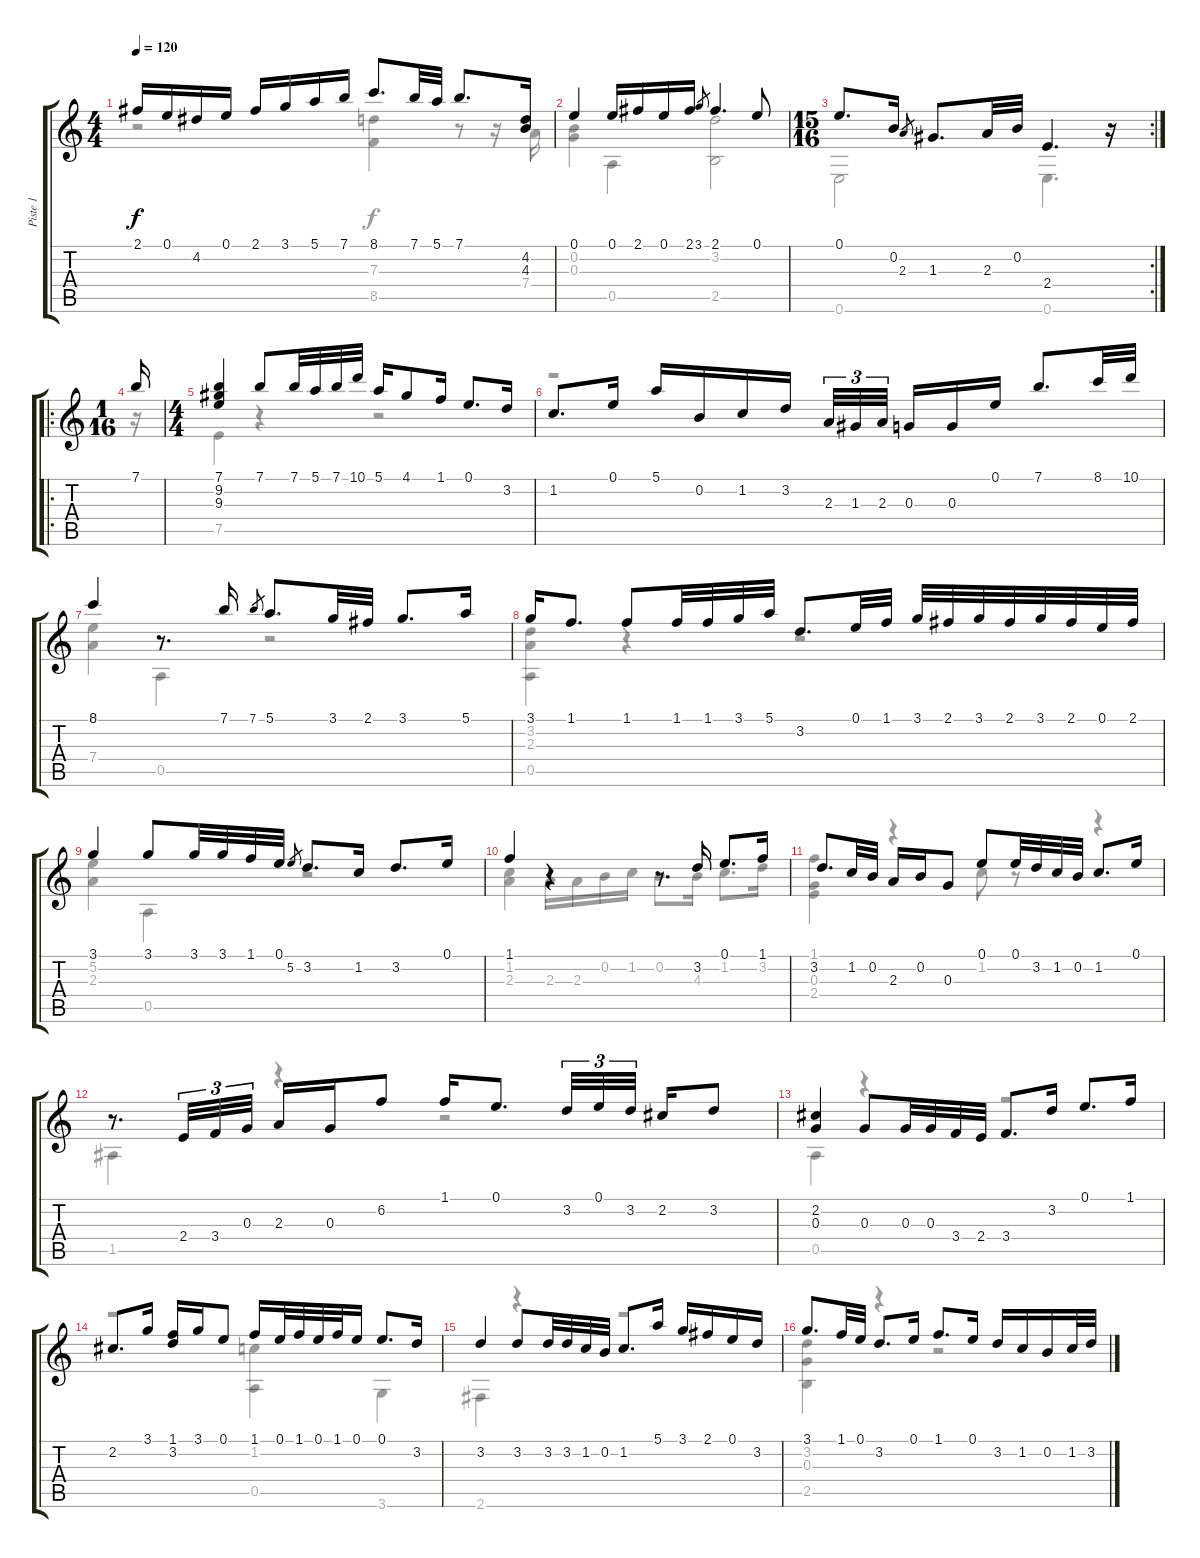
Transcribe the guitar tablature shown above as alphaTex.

\track ("Piste 1" "Piste 1") {instrument acousticguitarsteel}
\staff {score tabs}
\tuning (E4 B3 G3 D3 A2 E2) {hide}
\voice
\ts (4 4)
\tempo 120
\clef g2
\ks c
2.1.16{dy f} 0.1.16 4.2.16 0.1.16 2.1.16 3.1.16 5.1.16 7.1.16 8.1.8{d} 7.1.32 5.1.32 7.1.8{d} (4.2 4.3).16 |
0.1.4 0.1.16 2.1.16 0.1.16 2.1.16 3.1.8{gr} 2.1.4{d} 0.1.8 |
\rc 2
\ts (15 16)
0.1.8{d} 0.2.16 2.3.8{gr} 1.3.8{d} 2.3.32 0.2.32 2.4.4{d} r.16 |
\ro
\ts (1 16)
7.1.16 |
\ts (4 4)
(7.1 9.2 9.3).4 7.1.8 7.1.32 5.1.32 7.1.32 10.1.32 5.1.16 4.1.8 1.1.16 0.1.8{d} 3.2.16 |
1.2.8{d} 0.1.16 5.1.16 0.2.16 1.2.16 3.2.16 2.3.32{tu (3 2)} 1.3.32{tu (3 2)} 2.3.32{tu (3 2) beam splitsecondary} 0.3.16 0.3.16 0.1.16 7.1.8{d} 8.1.32 10.1.32 |
8.1.4 r.8{d} 7.1.16 7.1.8{gr} 5.1.8{d} 3.1.32 2.1.32 3.1.8{d} 5.1.16 |
3.1.16 1.1.8{d} 1.1.8 1.1.32 1.1.32 3.1.32 5.1.32 3.2.8{d} 0.1.32 1.1.32 3.1.32 2.1.32 3.1.32 2.1.32 3.1.32 2.1.32 0.1.32 2.1.32 |
3.1.4 3.1.8 3.1.32 3.1.32 1.1.32 0.1.32 5.2.8{gr} 3.2.8{d} 1.2.16 3.2.8{d} 0.1.16 |
1.1.4 r.4 r.8{d} 3.2.16 0.1.8{d} 1.1.16 |
3.2.8{d} 1.2.32 0.2.32 2.3.16 0.2.16 0.3.8 0.1.8 0.1.32 3.2.32 1.2.32 0.2.32 1.2.8{d} 0.1.16 |
r.8{d} 2.4.32{tu (3 2)} 3.4.32{tu (3 2)} 0.3.32{tu (3 2)} 2.3.16 0.3.16 6.2.8 1.1.16 0.1.8{d} 3.2.32{tu (3 2)} 0.1.32{tu (3 2)} 3.2.32{tu (3 2) beam splitsecondary} 2.2.16 3.2.8 |
(2.2 0.3).4 0.3.8 0.3.32 0.3.32 3.4.32 2.4.32 3.4.8{d} 3.2.16 0.1.8{d} 1.1.16 |
2.2.8{d} 3.1.16 (1.1 3.2).16 3.1.16 0.1.8 1.1.16 0.1.32 1.1.32 0.1.32 1.1.32 0.1.16 0.1.8{d} 3.2.16 |
3.2.4 3.2.8 3.2.32 3.2.32 1.2.32 0.2.32 1.2.8{d} 5.1.16 3.1.16 2.1.16 0.1.16 3.2.16 |
3.1.8{d} 1.1.32 0.1.32 3.2.8{d} 0.1.16 1.1.8{d} 0.1.16 3.2.16 1.2.16 0.2.16 1.2.32 3.2.32
\voice
\clef g2
\ottava regular
\simile none
\ks c
r.2{dy f} (7.3 8.5).4 r.8 r.16 7.4.16 |
(0.2 0.3).4 0.5.4 (3.2 2.5).2 |
0.6.2 0.6.4{d} r.16 |
r.16 |
7.5.4 r.4 r.2 |
r.1 |
(0.1 7.4).4 0.5.4 r.2 |
(3.2 2.3 0.5).4 r.4 r.2 |
(5.2 2.3).4 0.5.4 r.2 |
(1.2 2.3).4 2.3.16 2.3.16 0.2.16 1.2.16 0.2.8{d} 4.3.16 1.2.8{d} 3.2.16 |
(1.1 0.3 2.4).4 r.4 1.2.8 r.8 r.4 |
1.5.4 r.4 r.2 |
0.5.4 r.4 r.2 |
r.2 (1.2 0.5).4 3.6.4 |
2.6.4 r.4 r.2 |
(3.2 0.3 2.5).4 r.4 r.2
